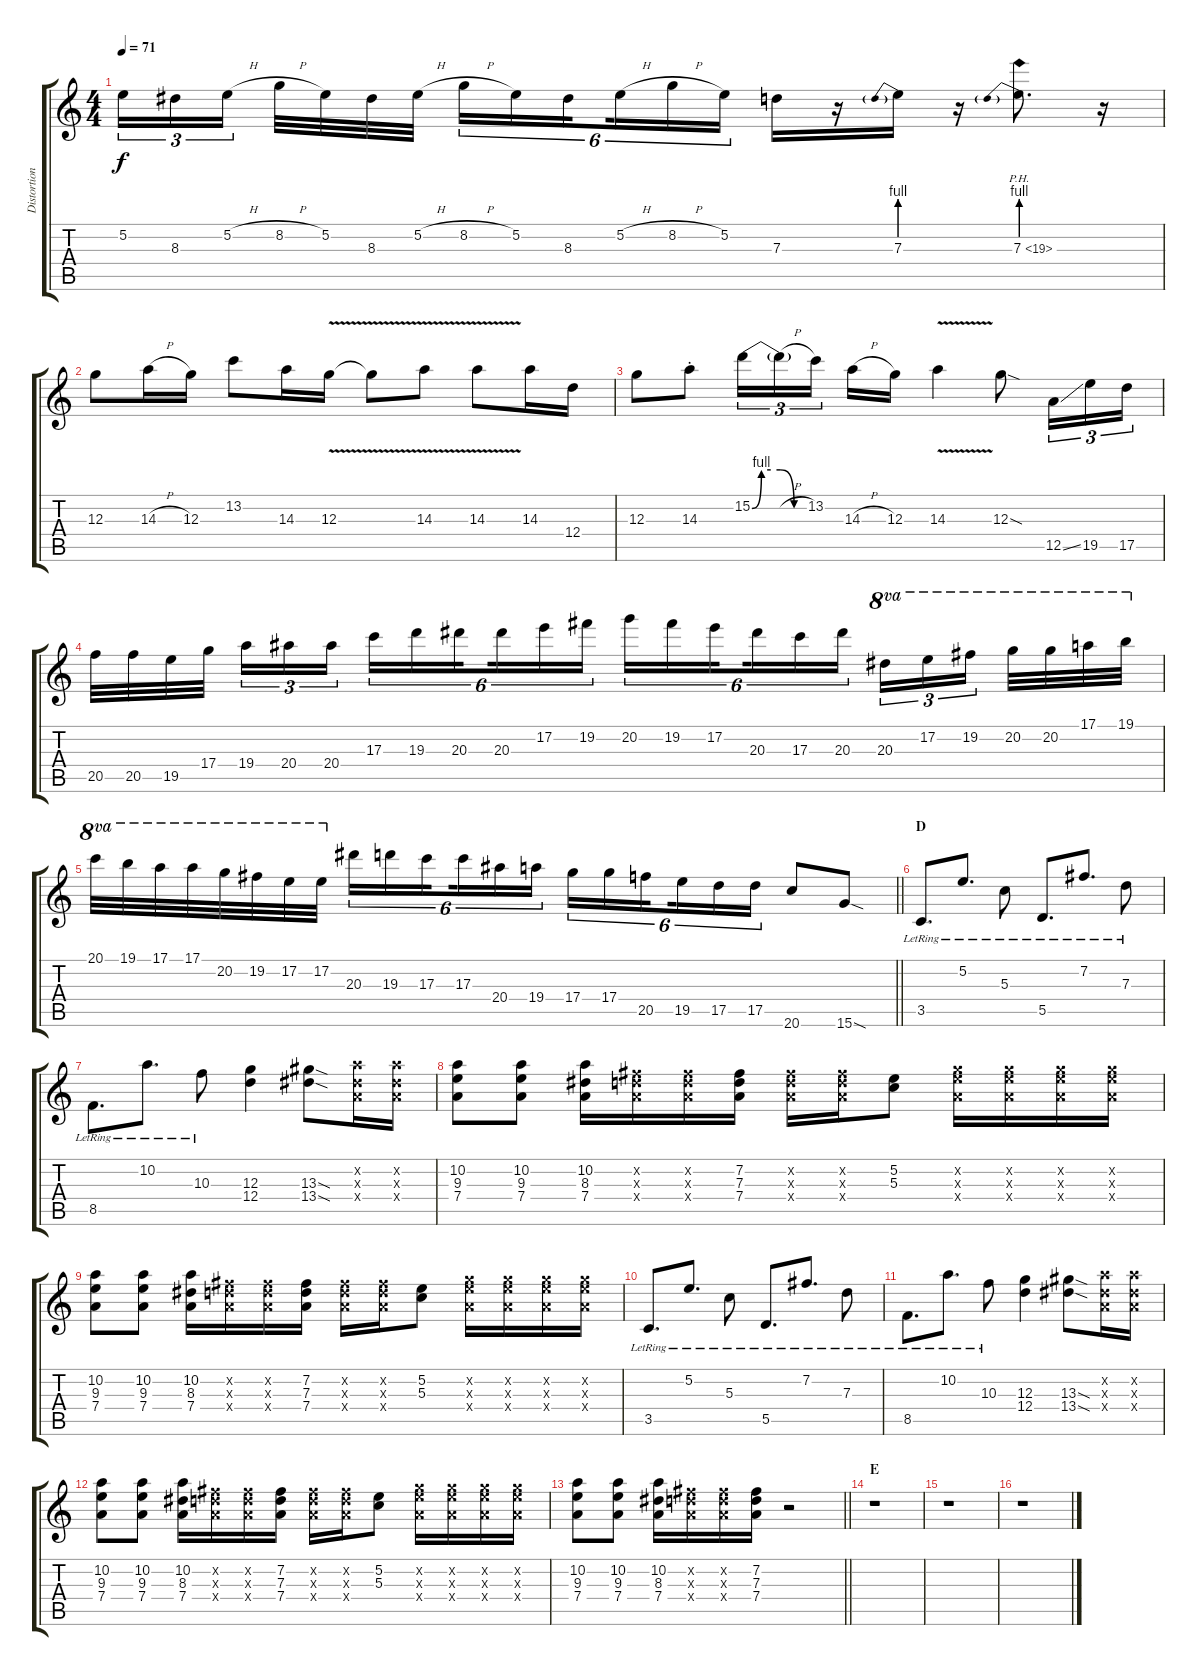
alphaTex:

\track ("Distortion 3" "Distortion") {instrument distortionguitar}
\staff {score tabs}
\tuning (E4 B3 G3 D3 A2 E2) {hide}
\ts (4 4)
\tempo 71
\clef g2
\ks c
5.2.16{tu (3 2) dy f} 8.3.16{tu (3 2)} 5.2{h}.16{tu (3 2) beam splitsecondary} 8.2{h}.32 5.2.32 8.3.32 5.2{h}.32 8.2{h}.16{tu (6 4)} 5.2.16{tu (6 4)} 8.3.16{tu (6 4) beam splitsecondary} 5.2{h}.16{tu (6 4)} 8.2{h}.16{tu (6 4)} 5.2.16{tu (6 4)} 7.3.16 r.16 7.3{be (prebend 0 4 60 4)}.16 r.16 7.3{be (prebend 0 4 60 4) ph 12}.8{d} r.16 |
12.3.8 14.3{h}.16 12.3.16 13.2.8 14.3.16 12.3{v}.16 12.3{t}.8 14.3{v}.8 14.3{v}.8 14.3.16 12.4.16 |
12.3.8 14.3{st}.8 15.2{be (custom 0 0 10 4 20 4 30 4 45 0 60 0)}.16{tu (3 2)} 15.2{h t}.16{tu (3 2)} 13.2.16{tu (3 2) beam splitsecondary} 14.3{h}.16 12.3.16 14.3{v}.4 12.3{sod}.8 12.5{ss}.16{tu (3 2)} 19.5.16{tu (3 2)} 17.5.16{tu (3 2)} |
20.5.32 20.5.32 19.5.32 17.4.32{beam splitsecondary} 19.4.16{tu (3 2)} 20.4.16{tu (3 2)} 20.4.16{tu (3 2)} 17.3.16{tu (6 4)} 19.3.16{tu (6 4)} 20.3.16{tu (6 4) beam splitsecondary} 20.3.16{tu (6 4)} 17.2.16{tu (6 4)} 19.2.16{tu (6 4)} 20.2.16{tu (6 4)} 19.2.16{tu (6 4)} 17.2.16{tu (6 4) beam splitsecondary} 20.3.16{tu (6 4)} 17.3.16{tu (6 4)} 20.3.16{tu (6 4)} 20.3.16{tu (3 2) ot 8va} 17.2.16{tu (3 2) ot 8va} 19.2.16{tu (3 2) ot 8va beam splitsecondary} 20.2.32{ot 8va} 20.2.32{ot 8va} 17.1.32{ot 8va} 19.1.32{ot 8va} |
\barLineRight lightlight
20.1.32{ot 8va} 19.1.32{ot 8va} 17.1.32{ot 8va} 17.1.32{ot 8va} 20.2.32{ot 8va} 19.2.32{ot 8va} 17.2.32{ot 8va} 17.2.32{ot 8va} 20.3.16{tu (6 4)} 19.3.16{tu (6 4)} 17.3.16{tu (6 4) beam splitsecondary} 17.3.16{tu (6 4)} 20.4.16{tu (6 4)} 19.4.16{tu (6 4)} 17.4.16{tu (6 4)} 17.4.16{tu (6 4)} 20.5.16{tu (6 4) beam splitsecondary} 19.5.16{tu (6 4)} 17.5.16{tu (6 4)} 17.5.16{tu (6 4)} 20.6.8 15.6{sod}.8 |
\section ("" "D")
3.5{lr}.8{d} 5.2{lr}.8{d} 5.3{lr}.8 5.5{lr}.8{d} 7.2{lr}.8{d} 7.3{lr}.8 |
8.5{lr}.8{d} 10.2{lr}.8{d} 10.3{lr}.8 (12.3 12.4).4 (13.3{sod} 13.4{sod}).8 (10.2{x} 8.3{x} 7.4{x}).16 (10.2{x} 8.3{x} 7.4{x}).16 |
(10.2 9.3 7.4).8 (10.2 9.3 7.4).8 (10.2 8.3 7.4).16 (7.2{x} 7.3{x} 7.4{x}).16 (7.2{x} 7.3{x} 7.4{x}).16 (7.2 7.3 7.4).16 (7.2{x} 7.3{x} 7.4{x}).16 (7.2{x} 7.3{x} 7.4{x}).16 (5.2 5.3).8 (8.2{x} 9.3{x} 7.4{x}).16 (8.2{x} 9.3{x} 7.4{x}).16 (8.2{x} 9.3{x} 7.4{x}).16 (8.2{x} 9.3{x} 7.4{x}).16 |
(10.2 9.3 7.4).8 (10.2 9.3 7.4).8 (10.2 8.3 7.4).16 (7.2{x} 7.3{x} 7.4{x}).16 (7.2{x} 7.3{x} 7.4{x}).16 (7.2 7.3 7.4).16 (7.2{x} 7.3{x} 7.4{x}).16 (7.2{x} 7.3{x} 7.4{x}).16 (5.2 5.3).8 (8.2{x} 9.3{x} 7.4{x}).16 (8.2{x} 9.3{x} 7.4{x}).16 (8.2{x} 9.3{x} 7.4{x}).16 (8.2{x} 9.3{x} 7.4{x}).16 |
3.5{lr}.8{d} 5.2{lr}.8{d} 5.3{lr}.8 5.5{lr}.8{d} 7.2{lr}.8{d} 7.3{lr}.8 |
8.5{lr}.8{d} 10.2{lr}.8{d} 10.3{lr}.8 (12.3 12.4).4 (13.3{sod} 13.4{sod}).8 (10.2{x} 8.3{x} 7.4{x}).16 (10.2{x} 8.3{x} 7.4{x}).16 |
(10.2 9.3 7.4).8 (10.2 9.3 7.4).8 (10.2 8.3 7.4).16 (7.2{x} 7.3{x} 7.4{x}).16 (7.2{x} 7.3{x} 7.4{x}).16 (7.2 7.3 7.4).16 (7.2{x} 7.3{x} 7.4{x}).16 (7.2{x} 7.3{x} 7.4{x}).16 (5.2 5.3).8 (8.2{x} 9.3{x} 7.4{x}).16 (8.2{x} 9.3{x} 7.4{x}).16 (8.2{x} 9.3{x} 7.4{x}).16 (8.2{x} 9.3{x} 7.4{x}).16 |
\barLineRight lightlight
(10.2 9.3 7.4).8 (10.2 9.3 7.4).8 (10.2 8.3 7.4).16 (7.2{x} 7.3{x} 7.4{x}).16 (7.2{x} 7.3{x} 7.4{x}).16 (7.2 7.3 7.4).16 r.2 |
\section ("" "E")
r.1 |
r.1 |
r.1
